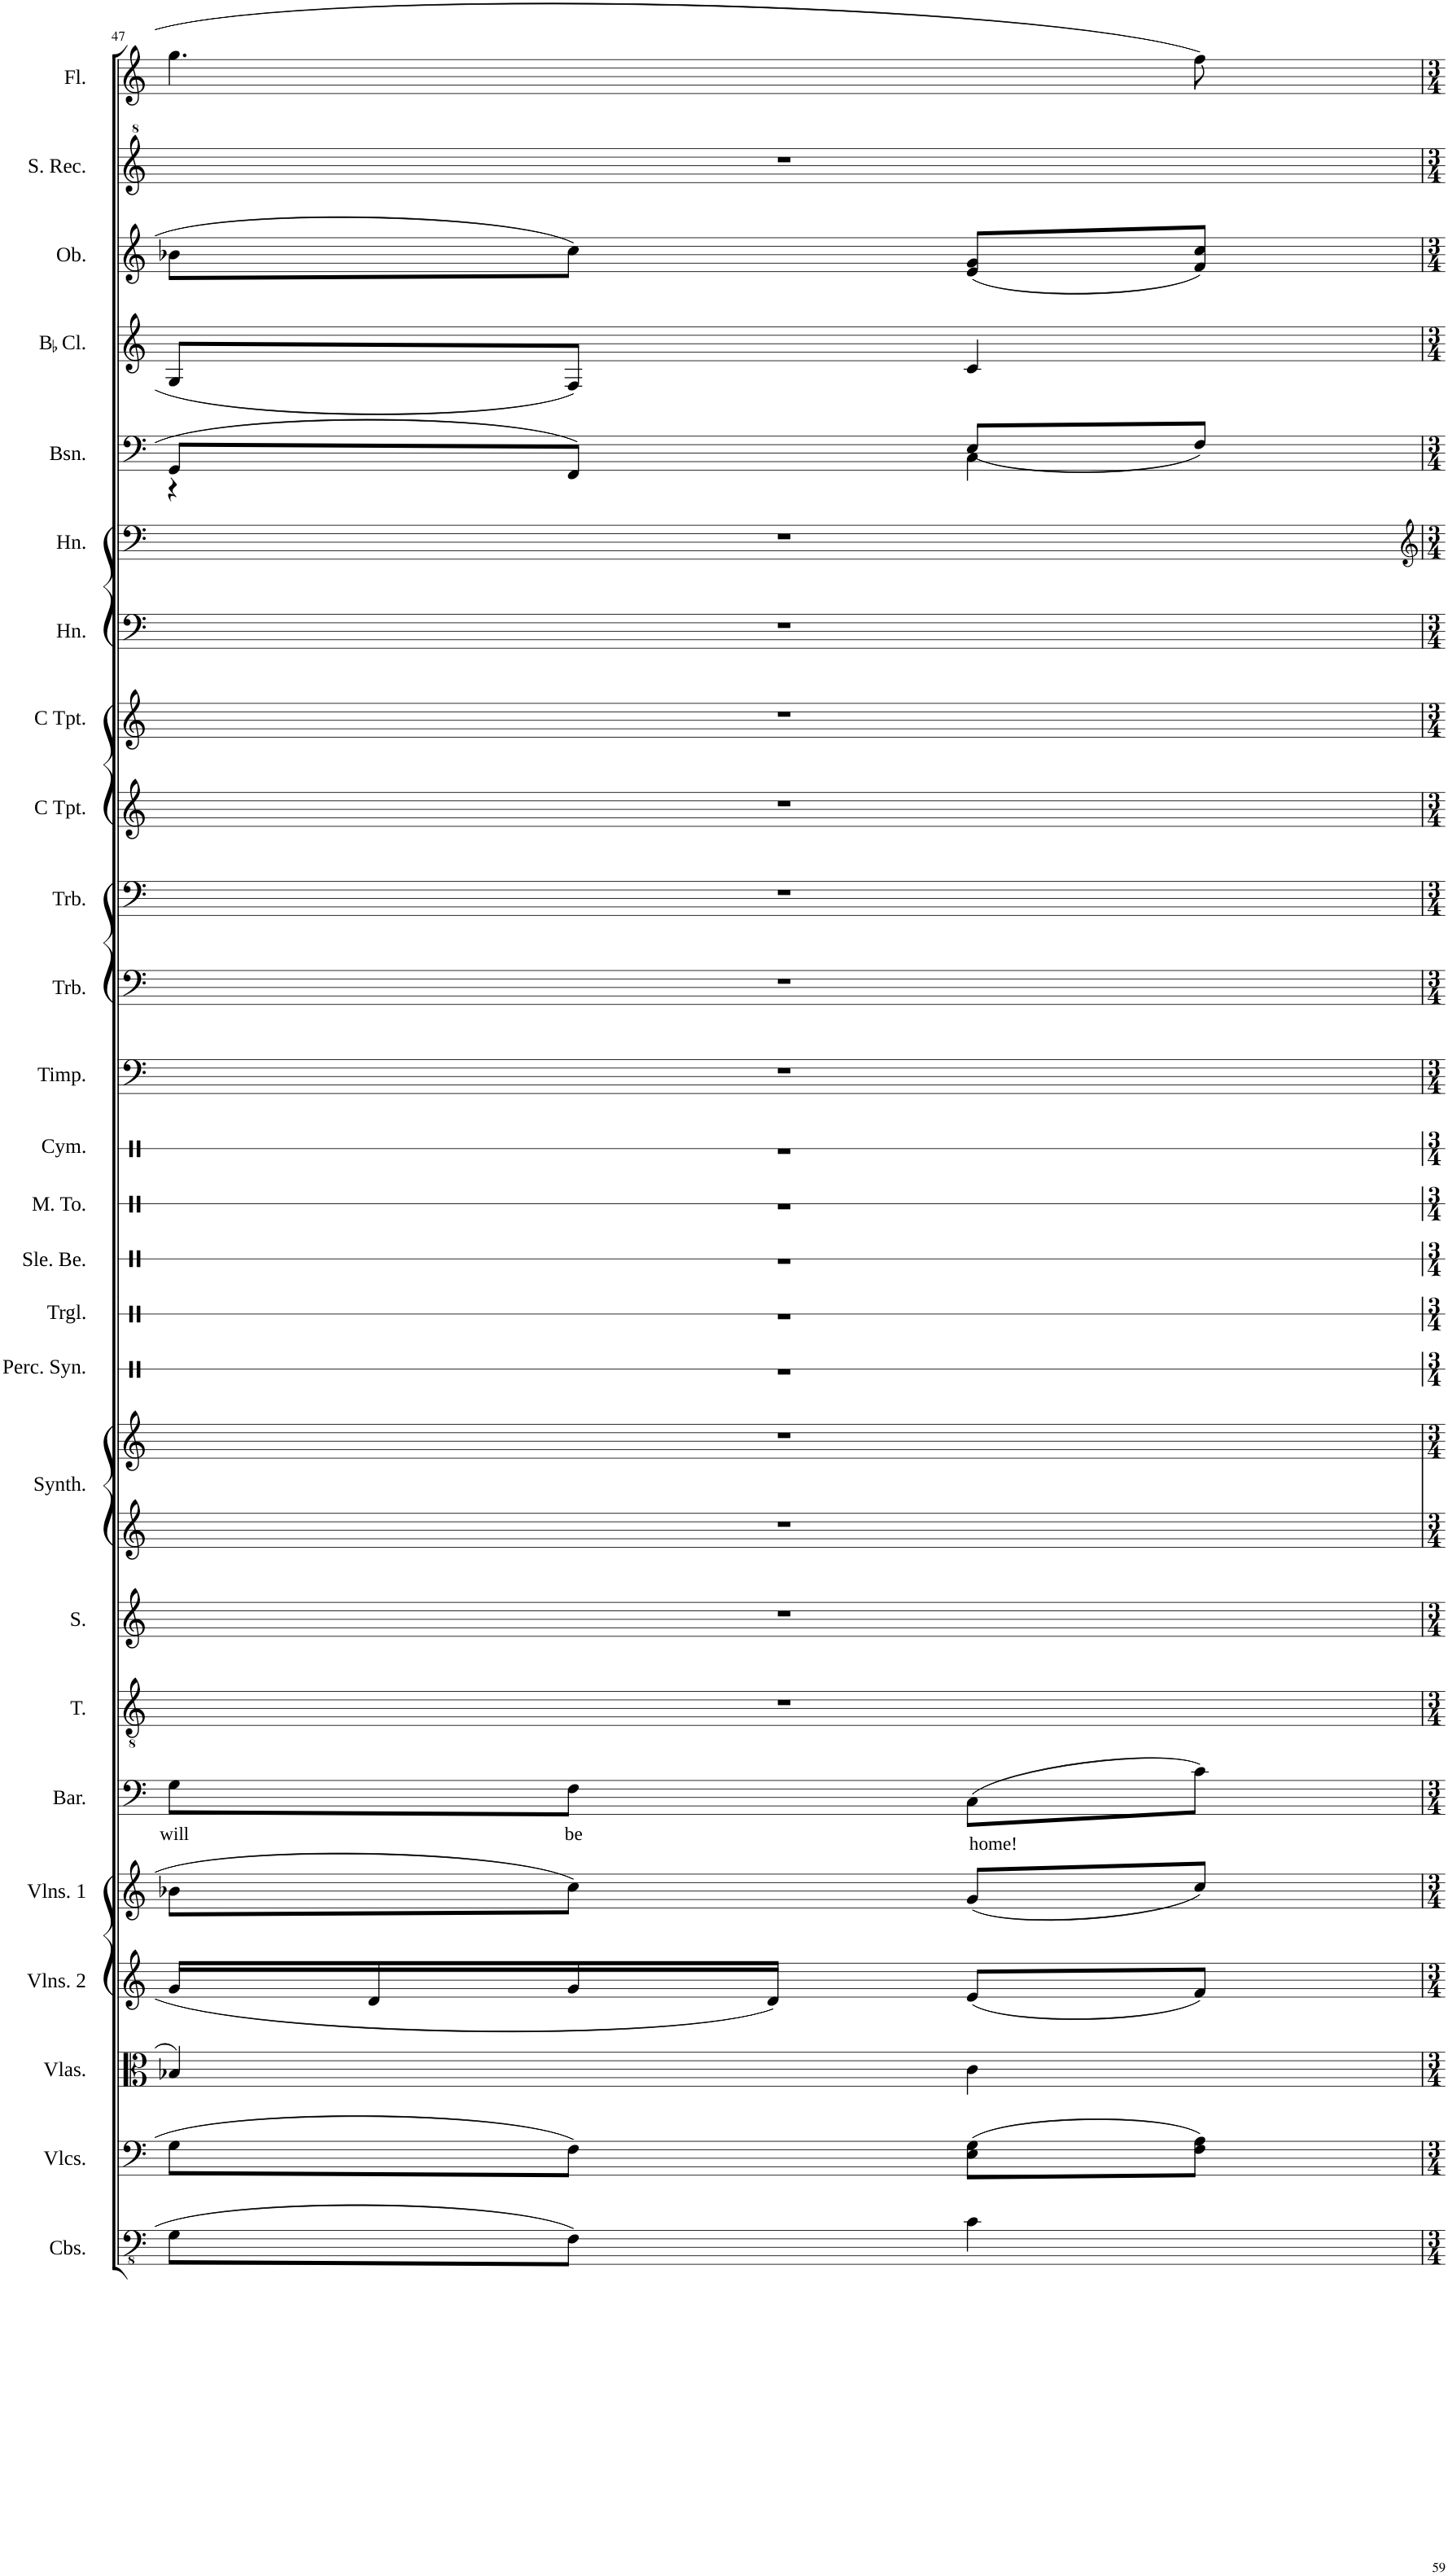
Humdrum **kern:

**kern	**kern	**kern	**kern	**kern	**kern	**text	**kern	**kern	**kern	**kern	**kern	**kern	**kern	**kern	**kern	**kern	**kern	**kern	**kern	**kern	**kern	**kern	**kern	**kern	**kern	**kern	**kern
*part26	*part25	*part24	*part23	*part22	*part21	*part21	*part20	*part19	*part18	*part18	*part17	*part16	*part15	*part14	*part13	*part12	*part11	*part10	*part9	*part8	*part7	*part6	*part5	*part4	*part3	*part2	*part1
*staff27	*staff26	*staff25	*staff24	*staff23	*staff22	*staff22	*staff21	*staff20	*staff19	*staff18	*staff17	*staff16	*staff15	*staff14	*staff13	*staff12	*staff11	*staff10	*staff9	*staff8	*staff7	*staff6	*staff5	*staff4	*staff3	*staff2	*staff1
*I"Contrabasses	*I"Violoncellos	*I"Violas	*I"Violins 2	*I"Violins 1	*I"Baritone	*	*I"Tenor	*I"Soprano	*I"Keyboard Synthesizer	*	*I"Percussion Synthesizer	*I"Triangle	*I"Sleigh Bells	*I"Mid Tom	*I"Cymbal	*I"Timpani	*I"Trombone	*I"Trombone	*I"C Trumpet	*I"C Trumpet	*I"Horn	*I"Horn	*I"Bassoon	*I"BaccidentalFlat Clarinet	*I"Oboe	*I"Soprano Recorder	*I"Flute
*I'Cbs.	*I'Vlcs.	*I'Vlas.	*I'Vlns. 2	*I'Vlns. 1	*I'Bar.	*	*I'T.	*I'S.	*I'Synth.	*	*I'Perc. Syn.	*I'Trgl.	*I'Sle. Be.	*I'M. To.	*I'Cym.	*I'Timp.	*I'Trb.	*I'Trb.	*I'C Tpt.	*I'C Tpt.	*I'Hn.	*I'Hn.	*I'Bsn.	*I'BaccidentalFlat Cl.	*I'Ob.	*I'S. Rec.	*I'Fl.
!!LO:PB:g=z
*clefFv4	*clefF4	*clefC3	*clefG2	*clefG2	*clefF4	*	*clefGv2	*clefG2	*clefG2	*clefG2	*clefX	*clefX	*clefX	*clefX	*clefX	*clefF4	*clefF4	*clefF4	*clefG2	*clefG2	*clefF4	*clefF4	*clefF4	*clefG2	*clefG2	*clefG^2	*clefG2
*	*	*	*	*	*	*	*	*	*	*	*	*	*	*	*	*	*	*	*	*	*ITrd4c7	*ITrd4c7	*	*ITrd1c2	*	*	*
*k[]	*k[]	*k[]	*k[]	*k[]	*k[]	*	*k[]	*k[]	*k[]	*k[]	*k[]	*k[]	*k[]	*k[]	*k[]	*k[]	*k[]	*k[]	*k[]	*k[]	*k[]	*k[]	*k[]	*k[]	*k[]	*k[]	*k[]
*M2/4	*M2/4	*M2/4	*M2/4	*M2/4	*M2/4	*	*M2/4	*M2/4	*M2/4	*M2/4	*M2/4	*M2/4	*M2/4	*M2/4	*M2/4	*M2/4	*M2/4	*M2/4	*M2/4	*M2/4	*M2/4	*M2/4	*M2/4	*M2/4	*M2/4	*M2/4	*M2/4
=47	=47	=47	=47	=47	=47	=47	=47	=47	=47	=47	=47	=47	=47	=47	=47	=47	=47	=47	=47	=47	=47	=47	=47	=47	=47	=47	=47
!	!	!	!	!	!	!LO:LY:b	!	!	!	!	!	!	!	!	!	!	!	!	!	!	!	!	!	!	!	!	!
*	*	*	*	*	*	*	*	*	*	*	*	*	*	*	*	*	*	*	*	*	*	*	*^	*	*	*	*
8GG\L	8G\L	4B-X/	16g/LL	8b-X\L	8G\L	will	2r	2r	2r	2r	2r	2r	2r	2r	2r	2r	2r	2r	2r	2r	2r	2r	8GG/L	4r	8G/L	8b-X\L	2r	4.gg\
.	.	.	16d/	.	.	.	.	.	.	.	.	.	.	.	.	.	.	.	.	.	.	.	.	.	.	.	.	.
!	!	!	!	!	!	!LO:LY:b	!	!	!	!	!	!	!	!	!	!	!	!	!	!	!	!	!	!	!	!	!	!
8FF\J	8F\J	.	16g/	8cc\J	8F\J	be	.	.	.	.	.	.	.	.	.	.	.	.	.	.	.	.	8FF/J	.	8F/J	8cc\J	.	.
.	.	.	16d/JJ	.	.	.	.	.	.	.	.	.	.	.	.	.	.	.	.	.	.	.	.	.	.	.	.	.
!	!	!	!	!	!	!LO:LY:b	!	!	!	!	!	!	!	!	!	!	!	!	!	!	!	!	!	!	!	!	!	!
4C\	(8E\ 8G\L	4c\	(8e/L	(8g/L	(8C\L	home!	.	.	.	.	.	.	.	.	.	.	.	.	.	.	.	.	4C\	(8E/L	4c/	(8e/ 8g/L	.	.
.	8F\ 8A\J)	.	8f/J)	8cc/J)	8c\J)	.	.	.	.	.	.	.	.	.	.	.	.	.	.	.	.	.	.	8F/J)	.	8f/ 8cc/J)	.	8ff\
*	*	*	*	*	*	*	*	*	*	*	*	*	*	*	*	*	*	*	*	*	*	*	*v	*v	*	*	*	*
=	=	=	=	=	=	=	=	=	=	=	=	=	=	=	=	=	=	=	=	=	=	=	=	=	=	=	=
*-	*-	*-	*-	*-	*-	*-	*-	*-	*-	*-	*-	*-	*-	*-	*-	*-	*-	*-	*-	*-	*-	*-	*-	*-	*-	*-	*-
